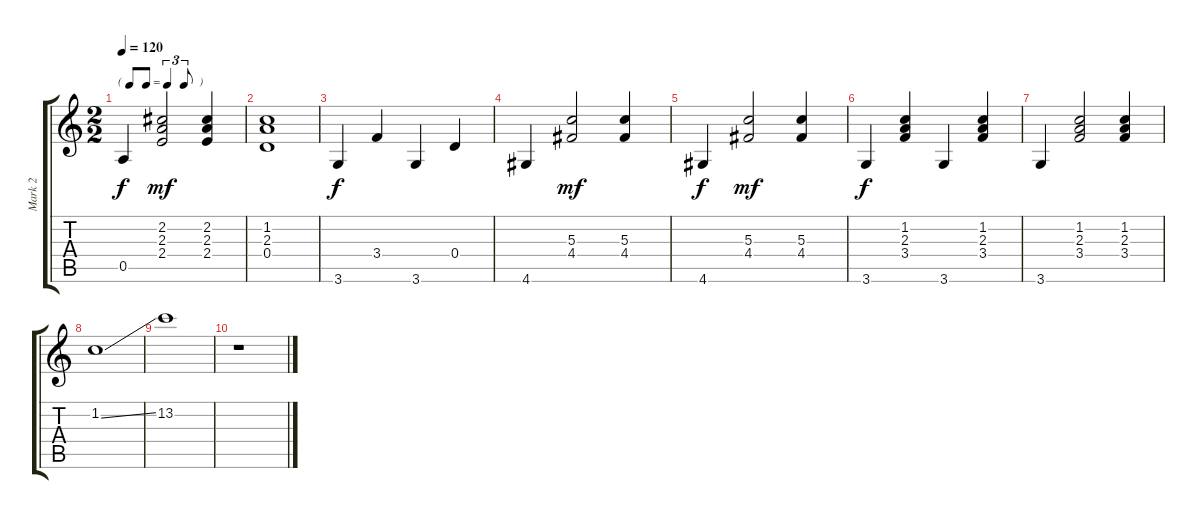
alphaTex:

\track ("Mark 2" "Mark 2") {instrument electricguitarclean}
\staff {score tabs}
\tuning (E4 B3 G3 D3 A2 E2) {hide}
\ts (2 2)
\tf triplet8th
\tempo 120
\clef g2
\ks c
0.5.4{dy f} (2.2 2.3 2.4).2{dy mf} (2.2 2.3 2.4).4 |
(1.2 2.3 0.4).1 |
3.6.4{dy f} 3.4.4 3.6.4 0.4.4 |
4.6.4 (5.3 4.4).2{dy mf} (5.3 4.4).4 |
4.6.4{dy f} (5.3 4.4).2{dy mf} (5.3 4.4).4 |
3.6.4{dy f} (1.2 2.3 3.4).4 3.6.4 (1.2 2.3 3.4).4 |
3.6.4 (1.2 2.3 3.4).2 (1.2 2.3 3.4).4 |
1.2{ss}.1 |
13.2.1 |
r.1
